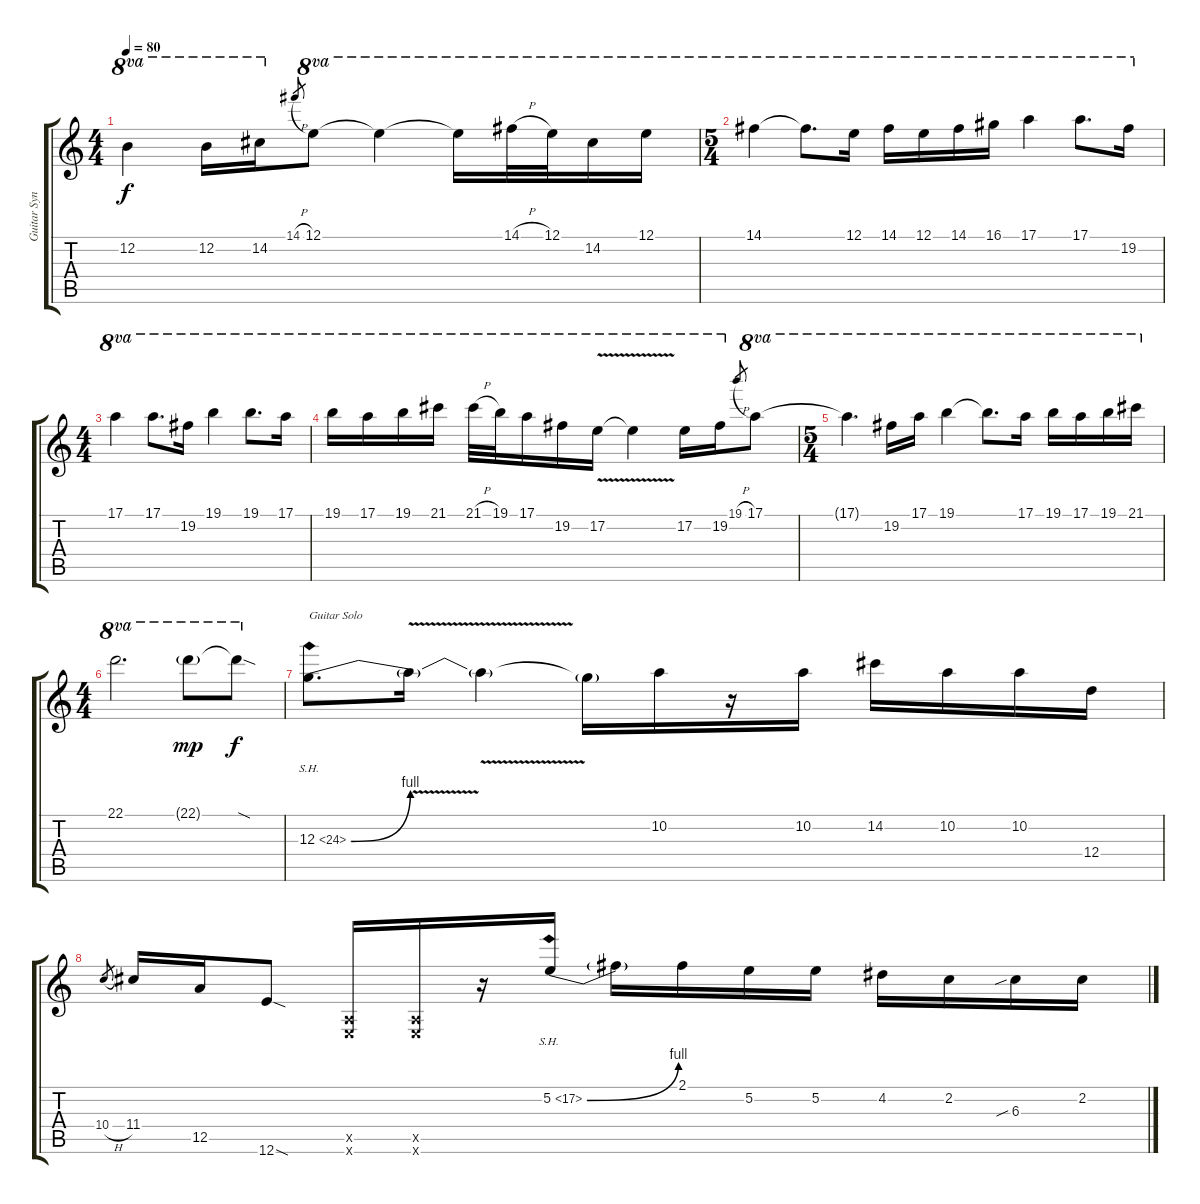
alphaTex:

\track ("Guitar Synth" "Guitar Syn") {instrument overdrivenguitar}
\staff {score tabs}
\tuning (E4 B3 G3 D3 A2 E2) {hide}
\ts (4 4)
\tempo 80
\clef g2
\ks c
12.2{t}.4{ot 8va dy f} 12.2.16{ot 8va} 14.2.16{ot 8va} 14.1{h}.8{gr} 12.1.8{ot 8va} 12.1{t}.4{ot 8va} 12.1{t}.16{ot 8va} 14.1{h}.32{ot 8va} 12.1.32{ot 8va} 14.2.16{ot 8va} 12.1.16{ot 8va} |
\ts (5 4)
14.1.4{ot 8va} 14.1{t}.8{d ot 8va} 12.1.16{ot 8va} 14.1.16{ot 8va} 12.1.16{ot 8va} 14.1.16{ot 8va} 16.1.16{ot 8va} 17.1.4{ot 8va} 17.1.8{d ot 8va} 19.2.16{ot 8va} |
\ts (4 4)
17.1.4{ot 8va} 17.1.8{d ot 8va} 19.2.16{ot 8va} 19.1.4{ot 8va} 19.1.8{d ot 8va} 17.1.16{ot 8va} |
19.1.16{ot 8va} 17.1.16{ot 8va} 19.1.16{ot 8va} 21.1.16{ot 8va} 21.1{h}.32{ot 8va} 19.1.32{ot 8va} 17.1.16{ot 8va} 19.2.16{ot 8va} 17.2{v}.16{ot 8va} 17.2{t}.4{ot 8va} 17.2.16{ot 8va} 19.2.16{ot 8va} 19.1{h}.8{gr} 17.1.8{ot 8va} |
\ts (5 4)
17.1{t}.4{d ot 8va} 19.2.16{ot 8va} 17.1.16{ot 8va} 19.1.4{ot 8va} 19.1{t}.8{d ot 8va} 17.1.16{ot 8va} 19.1.16{ot 8va} 17.1.16{ot 8va} 19.1.16{ot 8va} 21.1.16{ot 8va} |
\ts (4 4)
22.1.2{d ot 8va} 22.1{g}.8{ot 8va dy mp} 22.1{sod t}.8{ot 8va dy f} |
12.3{be (bend 0 0 60 4) sh 12}.8{d txt "Guitar Solo"} 12.3{v t}.16 12.3{t}.4 12.3{t}.16 10.2.16 r.16 10.2.16 14.2.16 10.2.16 10.2.16 12.4.16 |
10.4{h}.8{gr} 11.4.16 12.5.16 12.6{sod}.8 (0.5{x} 0.6{x}).16 (0.5{x} 0.6{x}).16 r.16 5.2{be (bend 0 0 60 4) sh 12}.16 5.2{t}.16 2.1.16 5.2.16 5.2.16 4.2.16 2.2.16 6.3{sib}.16 2.2.16
